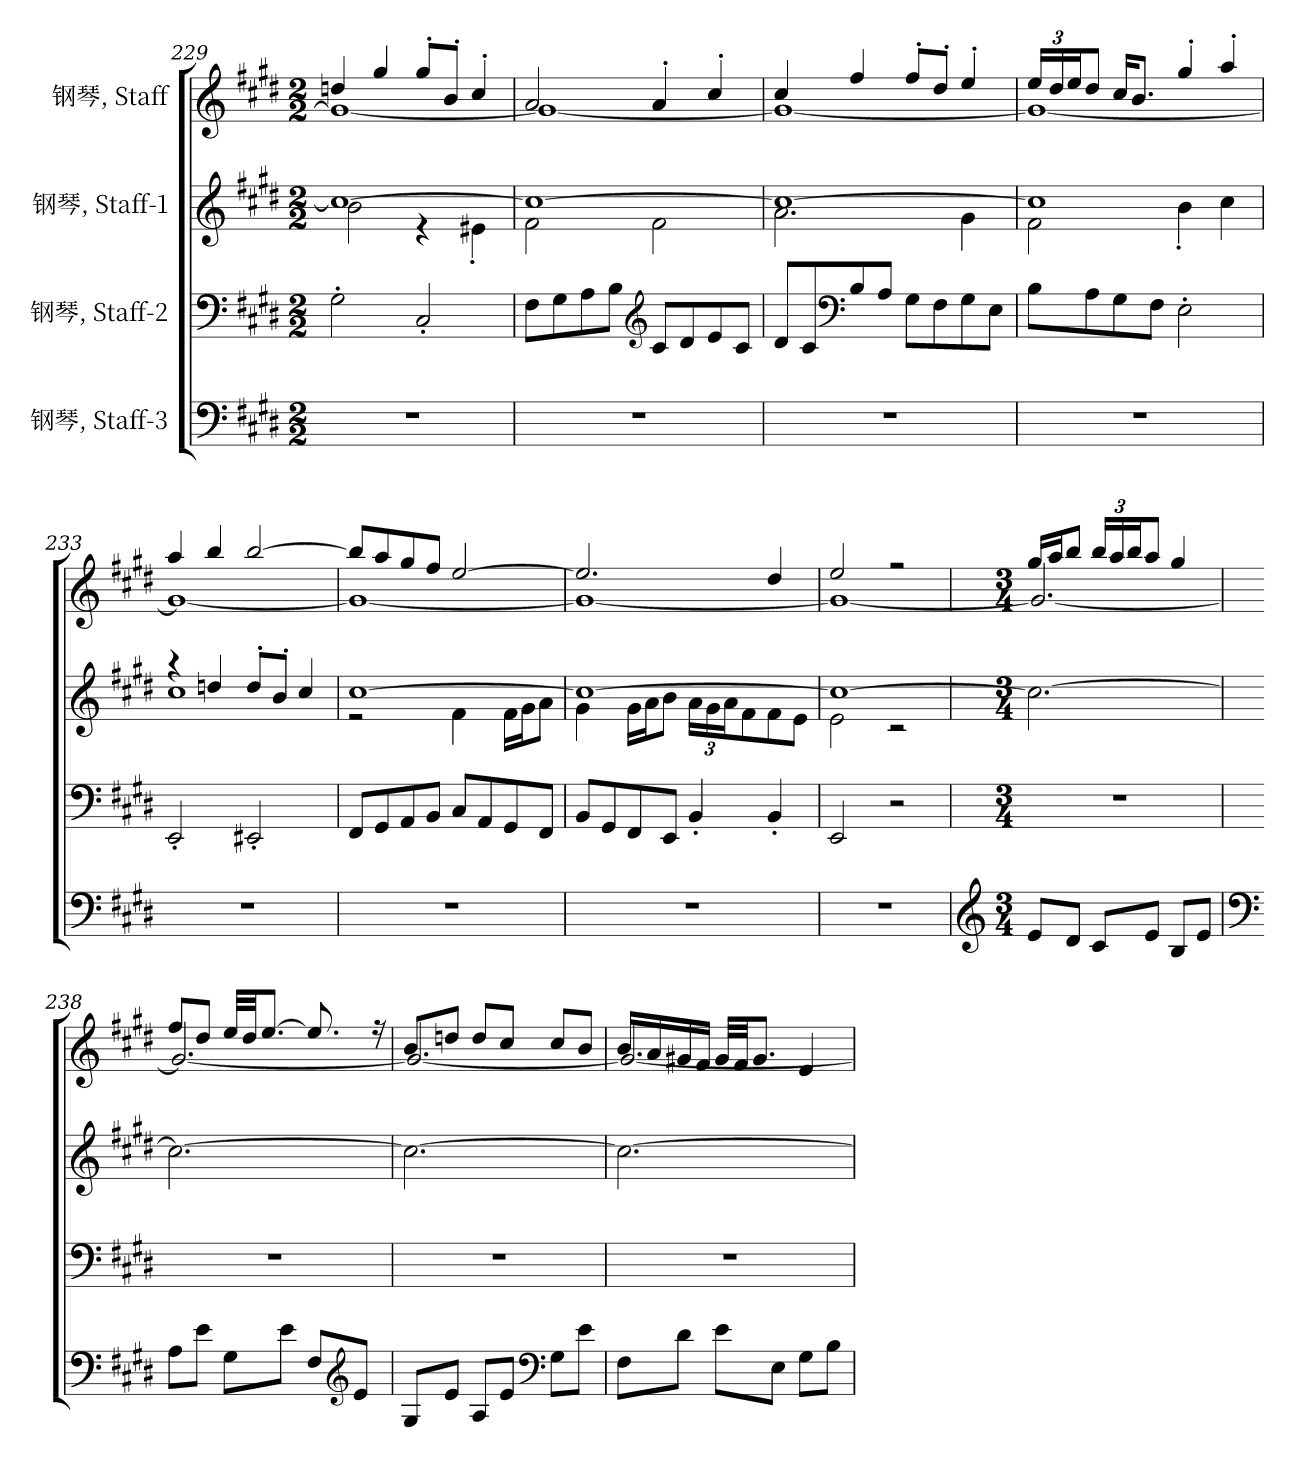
**kern	**kern	**kern	**kern
*part4	*part3	*part2	*part1
*staff4	*staff3	*staff2	*staff1
*I"钢琴, Staff-3	*I"钢琴, Staff-2	*I"钢琴, Staff-1	*I"钢琴, Staff
*clefF4	*clefF4	*clefG2	*clefG2
*k[f#c#g#d#]	*k[f#c#g#d#]	*k[f#c#g#d#]	*k[f#c#g#d#]
*M2/2	*M2/2	*M2/2	*M2/2
=229	=229	=229	=229
*	*	*^	*^
1r	2G#'\	1cc#_	2b\	4ddn/	1g_
.	.	.	.	4gg#/	.
.	2C#'/	.	4r	8gg#'/L	.
.	.	.	.	8b'/J	.
.	.	.	4e#X'\	4cc#'/	.
!!LO:LB:g=z	!!
=230	=230	=230	=230	=230	=230
1r	8F#\L	1cc#_	2f#\	2a/	1g_
.	8G#\	.	.	.	.
.	8A\	.	.	.	.
.	8B\J	.	.	.	.
*	*clefG2	*	*	*	*
.	8c#/L	.	2f#\	4a'/	.
.	8d#/	.	.	.	.
.	8e/	.	.	4cc#'/	.
.	8c#/J	.	.	.	.
=231	=231	=231	=231	=231	=231
1r	8d#/L	1cc#_	2.a\	4cc#/	1g_
.	8c#/	.	.	.	.
*	*clefF4	*	*	*	*
.	8B/	.	.	4ff#/	.
.	8A/J	.	.	.	.
.	8G#\L	.	.	8ff#'/L	.
.	8F#\	.	.	8dd#'/J	.
.	8G#\	.	4g#\	4ee'/	.
.	8E\J	.	.	.	.
=232	=232	=232	=232	=232	=232
*	*	*	*	*Xbrackettup	*
1r	8B\L	1cc#]	2f#\	24ee/LL	1g_
.	.	.	.	24dd#/	.
.	.	.	.	24ee/J	.
.	8A\	.	.	8dd#/J	.
.	8G#\	.	.	16cc#/KL	.
.	.	.	.	8.b/J	.
.	8F#\J	.	.	.	.
.	2E'\	.	4b'\	4gg#'/	.
.	.	.	4cc#\	4aa'/	.
=233	=233	=233	=233	=233	=233
1r	2EE'/	4r	1cc#	4aa/	1g_
.	.	4ddn/	.	4bb/	.
.	2EE#X'/	8dd'/L	.	[2bb/	.
.	.	8b'/J	.	.	.
.	.	4cc#/	.	.	.
!!LO:LB:g=z	!!
=234	=234	=234	=234	=234	=234
1r	8FF#/L	[1cc#	2r	8bb/L]	1g_
.	8GG#/	.	.	8aa/	.
.	8AA/	.	.	8gg#/	.
.	8BB/J	.	.	8ff#/J	.
.	8C#/L	.	4f#\	[2ee/	.
.	8AA/	.	.	.	.
.	8GG#/	.	16f#\LL	.	.
.	.	.	16g#\J	.	.
.	8FF#/J	.	8a\J	.	.
=235	=235	=235	=235	=235	=235
1r	8BB/L	1cc#_	4g#\	2.ee/]	1g_
.	8GG#/	.	.	.	.
.	8FF#/	.	16g#\LL	.	.
.	.	.	16a\J	.	.
.	8EE/J	.	8b\J	.	.
*	*	*	*Xbrackettup	*	*
.	4BB'/	.	24a\LL	.	.
.	.	.	24g#\	.	.
.	.	.	24a\J	.	.
.	.	.	8f#\	.	.
.	4BB'/	.	8f#\	4dd#/	.
.	.	.	8e\J	.	.
=236	=236	=236	=236	=236	=236
1r	2EE/	1cc#_	2e\	2ee/	1g_
.	2r	.	2r	2r	.
*	*	*v	*v	*	*
=237	=237	=237	=237	=237
*clefG2	*	*	*	*
*M3/4	*M3/4	*M3/4	*M3/4	*
*	*	*	*MM100	*
8e/L	2.r	2.cc#\_	16gg#/LL	2.g/_
.	.	.	16aa/J	.
8d#/J	.	.	8bb/J	.
8c#/L	.	.	24bb/LL	.
.	.	.	24aa/	.
.	.	.	24bb/J	.
8e/J	.	.	8aa/J	.
8B/L	.	.	4gg#/	.
8e/J	.	.	.	.
!!LO:PB:g=z	!!
=238	=238	=238	=238	=238
*clefF4	*	*	*	*
8A\L	2.r	2.cc#\_	8ff#/L	2.g/_
8e\J	.	.	8dd#/J	.
8G#\L	.	.	32ee/LLL	.
.	.	.	32dd#/JJ	.
.	.	.	[8.ee/J	.
8e\J	.	.	.	.
8F#/L	.	.	8.ee/]	.
*clefG2	*	*	*	*
8e/J	.	.	.	.
.	.	.	16r	.
=239	=239	=239	=239	=239
8G#/L	2.r	2.cc#\_	8b/L	2.g/_
8e/J	.	.	8ddn/J	.
8A/L	.	.	8dd/L	.
8e/J	.	.	8cc#/J	.
*clefF4	*	*	*	*
8G#\L	.	.	8cc#/L	.
8e\J	.	.	8b/J	.
=240	=240	=240	=240	=240
8F#\L	2.r	2.cc#\_	16b/LL	2.g/_
.	.	.	16a/	.
8d#\J	.	.	16g#X/	.
.	.	.	16f#/JJ	.
8e\L	.	.	32g#/LLL	.
.	.	.	32f#/JJ	.
.	.	.	8.g#/J	.
8E\J	.	.	.	.
8G#\L	.	.	4e/	.
8B\J	.	.	.	.
*	*	*	*v	*v
=	=	=	=
*-	*-	*-	*-
